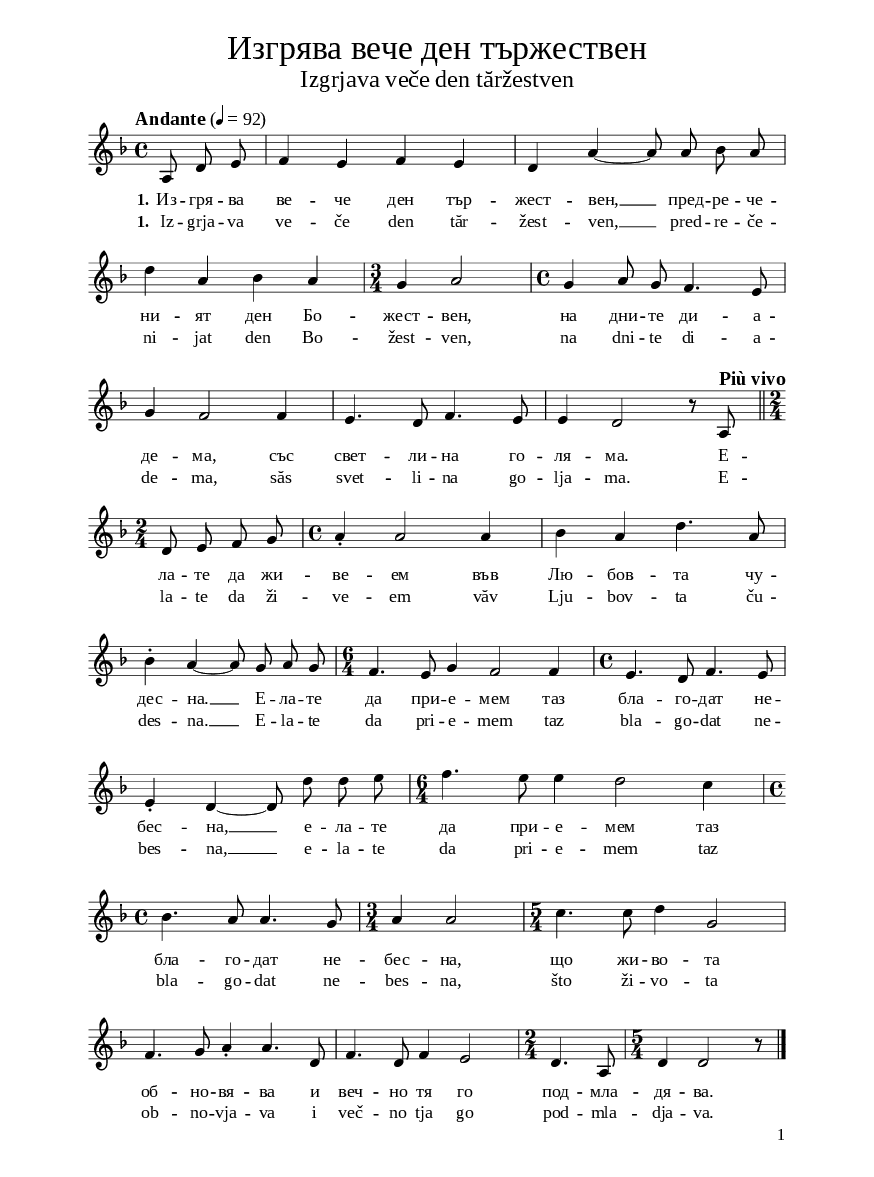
\version "2.24.4"

% include paper part and global functions
\include "include/globals.ily"

\bookpart {
  \label #'ref022
  \tocItem \markup "Изгрява вече ден тържествен – Izgrjava veče den tăržestven"
  \paper {
    print-all-headers = ##t
    print-page-number = ##t
    print-first-page-number = ##t

    % put page numbers on the bottom
    oddHeaderMarkup = \markup ""
    evenHeaderMarkup = \markup ""
    oddFooterMarkup = \markup
    \fill-line {
      ""
      \if \should-print-page-number \fromproperty #'page:page-number-string
    }
    evenFooterMarkup = \markup
    \fill-line {
      \if \should-print-page-number \fromproperty #'page:page-number-string
      ""
    }

    left-margin = 1.5\cm
    right-margin = 1.5\cm
    top-margin = 1.2\cm
    bottom-margin = 1.0\cm
    ragged-bottom = ##t % do not spread the staves to fill the whole vertical space

    % change distance between staves
    system-system-spacing =
    #'((basic-distance . 19)
       (minimum-distance . 8)
       (padding . 2)
       (stretchability . 12))
  }

  \header {
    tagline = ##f
  }
  \score {
    \include "include/score-layout.ily"

    \new Voice \absolute {
      \clef treble
      \key d \minor
      \time 4/4
      \tempoFunc "Andante" 4 "92"
      \autoBeamOff

      \partial 4.

      a8 d'8 e'8 |f'4 e'4 f'4 e'4 |d'4 a'4 ~ a'8 a'8 bes'8 a'8 \break |
      d''4 a'4 bes'4 a'4 |\time 3/4  g'4 a'2 | \time 4/4  g'4 a'8 g'8 f'4. e'8 \break
      g'4 f'2 f'4 |  e'4. d'8 f'4. e'8 | e'4 d'2 r8 \tempo "Più vivo" a8 | \bar "||" \time 2/4 \break
      d'8 e'8 f'8 g'8 | \time 4/4  a'4 \staccato a'2 a'4 | bes'4 a'4 d''4. a'8 \break |
      bes'4 \staccato a'4 ~ a'8 g'8 a'8 g'8 |  \time 6/4  f'4. e'8 g'4 f'2 f'4 | \time 4/4  e'4. d'8 f'4. e'8 \break |
      e'4 \staccato d'4 ~ d'8 d''8 d''8 e''8 | \time 6/4  f''4. e''8 e''4 d''2 c''4 \break
      \time 4/4  bes'4. a'8 a'4. g'8 |  \time 3/4  a'4 a'2 | \time 5/4  c''4. c''8 d''4 g'2 \break |
      f'4. g'8 a'4 \staccato a'4. d'8 | f'4. d'8 f'4 e'2 | \time 2/4 d'4. a8 | \time 5/4 d'4 d'2 r8 \bar "|."
    }
    \addlyrics {
      \set stanza = "1." Из -- гря -- ва ве -- че ден тър -- жест -- вен, __ пред -- ре -- че
      -- ни -- ят ден Бо -- жест -- вен, на дни --
      те ди -- а -- де -- ма, със свет -- ли -- на го
      -- ля -- ма. Е -- ла -- те да жи -- ве -- ем във
      Лю -- бов -- та чу -- дес -- на. __ Е -- ла -- те
      да при -- е -- мем таз бла -- го -- дат не --
      бес -- на, __ е -- ла -- те да при -- е -- мем таз
      бла -- го -- дат не -- бес -- на, що жи -- во --
      та об -- но -- вя -- ва и веч -- но тя го под
      -- мла -- дя -- ва.
    }
    \addlyrics {
      \set stanza = "1." Iz -- grja -- va ve -- če den tăr -- žest -- ven, __ pred -- re -- če
      -- ni -- jat den Bo -- žest -- ven, na dni --
      te di -- a -- de -- ma, săs svet -- li -- na go
      -- lja -- ma. E -- la -- te da ži -- ve -- em văv
      Lju -- bov -- ta ču -- des -- na. __ E -- la -- te
      da pri -- e -- mem taz bla -- go -- dat ne --
      bes -- na, __ e -- la -- te da pri -- e -- mem taz
      bla -- go -- dat ne -- bes -- na, što ži -- vo --
      ta ob -- no -- vja -- va i več -- no tja go pod
      -- mla -- dja -- va.
    }
    \header {
      title = \titleFunc "Изгрява вече ден тържествен" "Izgrjava veče den tăržestven"
    }

    \midi{}

  } % score

  \pageBreak

  \markup \abs-fontsize #11 {
    \hspace #5
    \override #`(baseline-skip . ,bgCoupletBaselineSkip)
    \column {

      \line { 2. И носи радост за душата, }
      \line {   "   " и прогласява свободата,}
      \line {   "   " и мир с Любов пресвята}
      \line {   "   " за всички на Земята. }


      \vspace #0.5
      \line { "   " \italic {Припев: } }

      \line {   "   "  Елате да живеем }

      \line {   "   " във Любовта чудесна. }

      \line {   "   " Елате да приемем }

      \line {   "   " таз благодат небесна, }

      \line {   "   " що живота обновява }

      \line {   "   " и вечно тя го подмладява. }

      \vspace #0.5
      \line {  3.  О, ден прекрасен, вечно благо, }
      \line {   "   " кому за тебе не е драго? }
      \line {   "   " За всичките години}
      \line {   "   " по-скоро обнови ни! }

      \vspace #0.5
      \line { "   " \italic {Припев ... } }
    }
    \hspace #1
    \override #`(baseline-skip . ,bgCoupletBaselineSkip)
    \column {

      \line { 2. I nosi radost za dušata, }
      \line {   "   " i proglasjava svobodata,}
      \line {   "   " i mir s Ljubov presvjata}
      \line {   "   " za vsički na Zemjata. }


      \vspace #0.5
      \line { "   " \italic {Refrain: } }

      \line {   "   "  Elate da živeem }

      \line {   "   " văv Ljubovta čudesna. }

      \line {   "   " Elate da priemem }

      \line {   "   " taz blagodat nebesna, }

      \line {   "   " što života obnovjava }

      \line {   "   " i večno tja go podmladjava. }

      \vspace #0.5
      \line {  3.  O, den prekrasen, večno blago, }
      \line {   "   " komu za tebe ne e drago? }
      \line {   "   " Za vsičkite godini}
      \line {   "   " po-skoro obnovi ni! }

      \vspace #0.5
      \line { "   " \italic {Refrain ... } }
    }    %column

  } % markup


  \markup \vspace #2


  % include foreign translation(s) of the song
  \version "2.24.4"

\markup \fill-line { \fontsize #deTitleFontSize "Der feierliche Tag bricht schon an" }
\markup \null
\markup \null


\markup \abs-fontsize #11 \override #`(baseline-skip . ,bgCoupletBaselineSkip) {
  \fill-line {
    \hspace #0.1
    \column {
      \line {
        \bold "1."
        \column {
          "Der feierliche Tag bricht schon an,"
          "der vorherbestimmte göttliche Tag,"
          "ein Diadem der Tage,"
          "mit seinem großen Licht."
        }
      }
      \vspace #1
      \line{ \italic"    Refrain:"}
      \line {
        "   "
        \column {
          "Kommt, auf dass wir"
          "in der wunderbaren Liebe leben."
          "Kommt, auf dass wir"
          "diesen himmlischen Segen empfangen,"
          "welcher das Leben erneuert"
          "und es ewig verjüngt."
        }
      }
      \vspace #1
      \line {
        \bold "2."
        \column {
          "Und er bringt Freude für die Seele"
          "und verkündet die Freiheit"
          "und den Frieden mit allheiliger Liebe"
          "für alle auf der Erde."
        }
      }
      \vspace #1
      \line {
        \bold " "
        \column {
          \italic"  Refrain ..."
        }
      }
      \vspace #0.5
      \line {
        \bold "3."
        \column {
          "Oh, wunderschöner Tag, ewiges Wohl,"
          "wem ist das nicht wertvoll?"
          "Für all die Jahre"
          "erneuere uns bald!"
        }
      }
        \vspace #1
      \line {
        \bold " "
        \column {
          \italic"  Refrain ..."
        }
      }
    }\hspace #0.1
  }
}
  








} % bookpart
